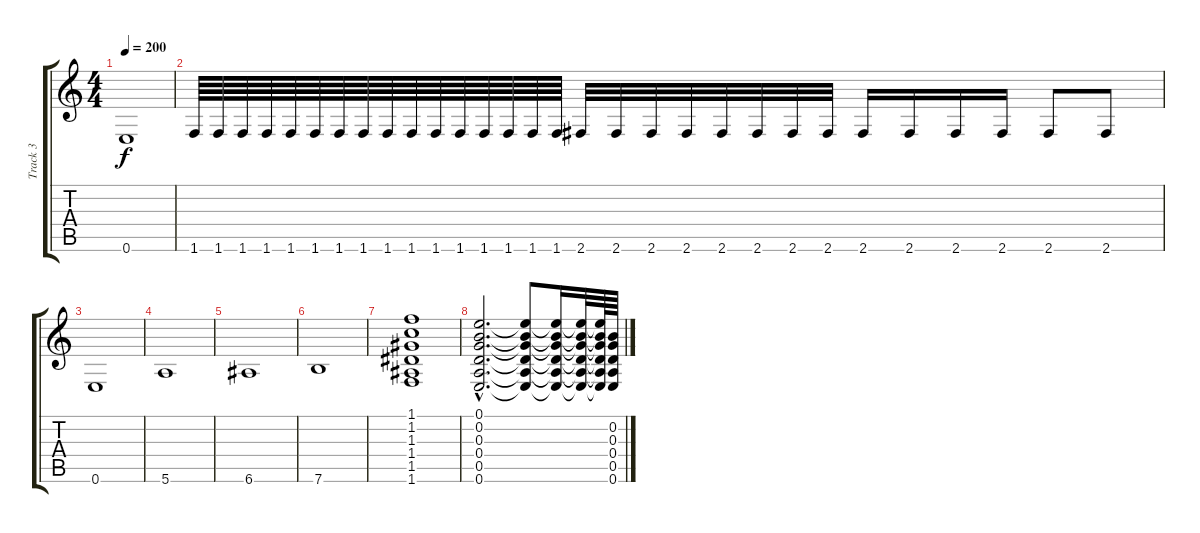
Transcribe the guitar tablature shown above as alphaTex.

\track ("Track 3" "Track 3") {instrument overdrivenguitar}
\staff {score tabs}
\tuning (E4 B3 G3 D3 A2 E2) {hide}
\ts (4 4)
\tempo 200
\clef g2
\ks c
0.6{t}.1{dy f} |
1.6.64 1.6.64 1.6.64 1.6.64 1.6.64 1.6.64 1.6.64 1.6.64 1.6.64 1.6.64 1.6.64 1.6.64 1.6.64 1.6.64 1.6.64 1.6.64 2.6.32 2.6.32 2.6.32 2.6.32 2.6.32 2.6.32 2.6.32 2.6.32 2.6.16 2.6.16 2.6.16 2.6.16 2.6.8 2.6.8 |
0.6.1 |
5.6.1 |
6.6.1 |
7.6.1 |
(1.1 1.2 1.3 1.4 1.5 1.6).1 |
(0.1{hac} 0.2{hac} 0.3{hac} 0.4{hac} 0.5{hac} 0.6{hac}).2{d} (0.1{t} 0.2{t} 0.3{t} 0.4{t} 0.5{t} 0.6{t}).8 (0.1{t} 0.2{t} 0.3{t} 0.4{t} 0.5{t} 0.6{t}).16 (0.1{t} 0.2{t} 0.3{t} 0.4{t} 0.5{t} 0.6{t}).32 (0.1{t} 0.2{t} 0.3{t} 0.4{t} 0.5{t} 0.6{t}).64 (0.2 0.3 0.4 0.5 0.6).64
